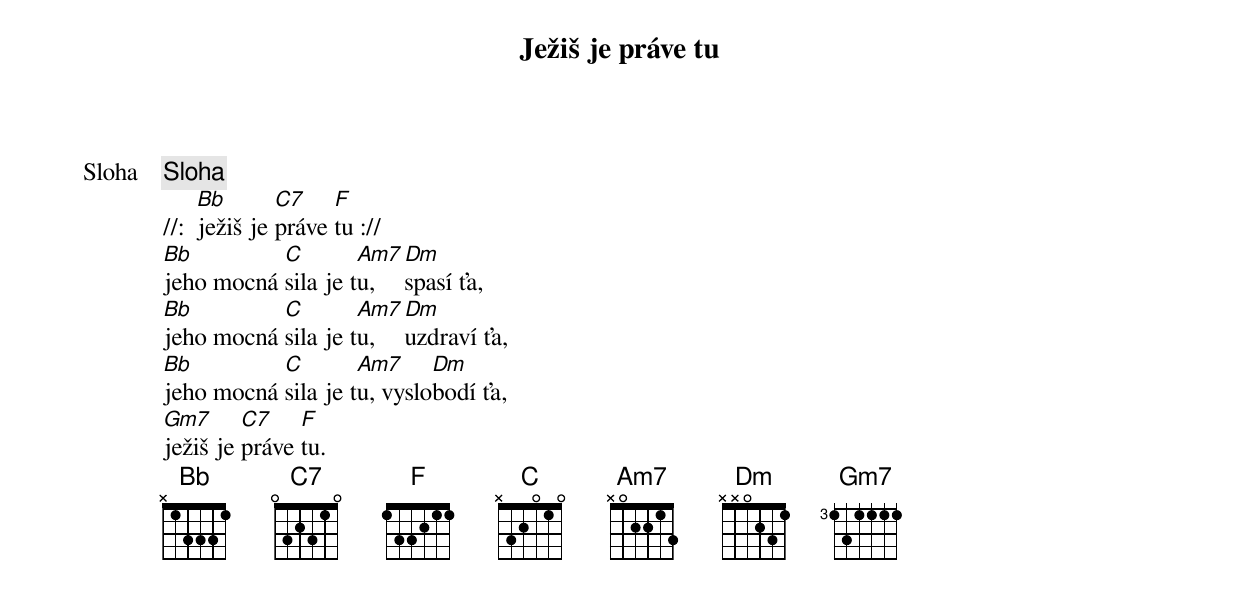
{title: Ježiš je práve tu}

{start_of_verse: Sloha}
{comment: Sloha}
//:  [Bb]ježiš je [C7]práve [F]tu ://
[Bb]jeho mocná [C]sila je t[Am7]u,  [Dm]spasí ťa,
[Bb]jeho mocná [C]sila je t[Am7]u,  [Dm]uzdraví ťa,
[Bb]jeho mocná [C]sila je t[Am7]u, vyslo[Dm]bodí ťa,
[Gm7]ježiš je [C7]práve [F]tu.
{end_of_verse}
